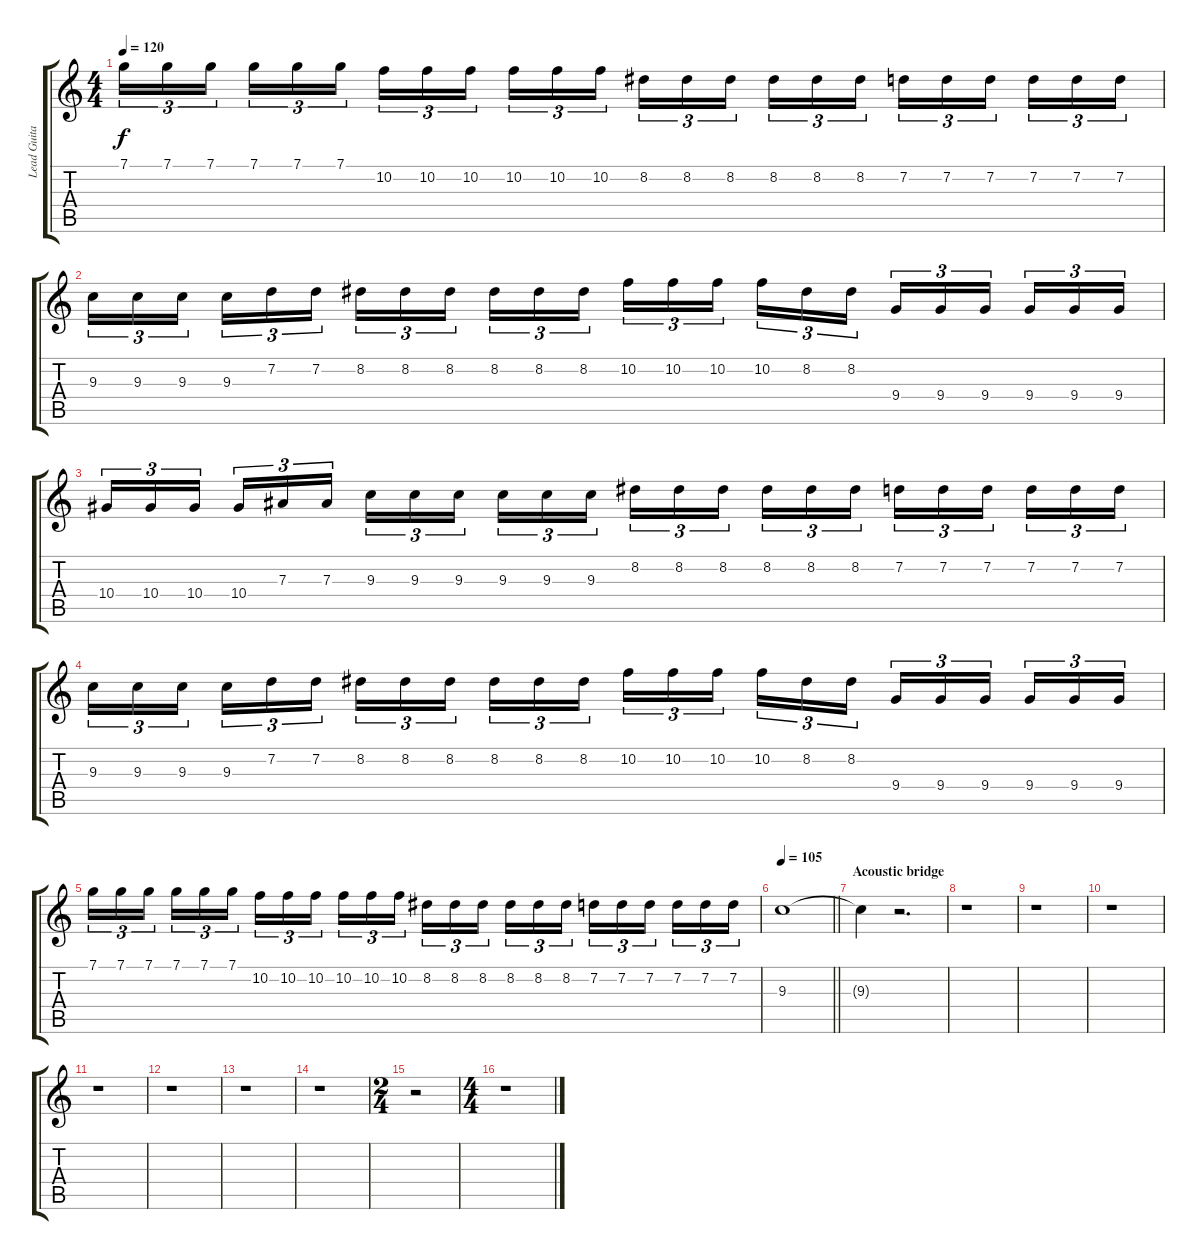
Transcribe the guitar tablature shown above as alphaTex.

\track ("Lead Guitar" "Lead Guita") {instrument overdrivenguitar}
\staff {score tabs}
\tuning (C4 G3 Eb3 Bb2 F2 C2) {hide}
\ts (4 4)
\tempo 120
\clef g2
\ks c
7.1.16{tu (3 2) dy f} 7.1.16{tu (3 2)} 7.1.16{tu (3 2)} 7.1.16{tu (3 2)} 7.1.16{tu (3 2)} 7.1.16{tu (3 2)} 10.2.16{tu (3 2)} 10.2.16{tu (3 2)} 10.2.16{tu (3 2)} 10.2.16{tu (3 2)} 10.2.16{tu (3 2)} 10.2.16{tu (3 2)} 8.2.16{tu (3 2)} 8.2.16{tu (3 2)} 8.2.16{tu (3 2)} 8.2.16{tu (3 2)} 8.2.16{tu (3 2)} 8.2.16{tu (3 2)} 7.2.16{tu (3 2)} 7.2.16{tu (3 2)} 7.2.16{tu (3 2)} 7.2.16{tu (3 2)} 7.2.16{tu (3 2)} 7.2.16{tu (3 2)} |
9.3.16{tu (3 2)} 9.3.16{tu (3 2)} 9.3.16{tu (3 2)} 9.3.16{tu (3 2)} 7.2.16{tu (3 2)} 7.2.16{tu (3 2)} 8.2.16{tu (3 2)} 8.2.16{tu (3 2)} 8.2.16{tu (3 2)} 8.2.16{tu (3 2)} 8.2.16{tu (3 2)} 8.2.16{tu (3 2)} 10.2.16{tu (3 2)} 10.2.16{tu (3 2)} 10.2.16{tu (3 2)} 10.2.16{tu (3 2)} 8.2.16{tu (3 2)} 8.2.16{tu (3 2)} 9.4.16{tu (3 2)} 9.4.16{tu (3 2)} 9.4.16{tu (3 2)} 9.4.16{tu (3 2)} 9.4.16{tu (3 2)} 9.4.16{tu (3 2)} |
10.4.16{tu (3 2)} 10.4.16{tu (3 2)} 10.4.16{tu (3 2)} 10.4.16{tu (3 2)} 7.3.16{tu (3 2)} 7.3.16{tu (3 2)} 9.3.16{tu (3 2)} 9.3.16{tu (3 2)} 9.3.16{tu (3 2)} 9.3.16{tu (3 2)} 9.3.16{tu (3 2)} 9.3.16{tu (3 2)} 8.2.16{tu (3 2)} 8.2.16{tu (3 2)} 8.2.16{tu (3 2)} 8.2.16{tu (3 2)} 8.2.16{tu (3 2)} 8.2.16{tu (3 2)} 7.2.16{tu (3 2)} 7.2.16{tu (3 2)} 7.2.16{tu (3 2)} 7.2.16{tu (3 2)} 7.2.16{tu (3 2)} 7.2.16{tu (3 2)} |
9.3.16{tu (3 2)} 9.3.16{tu (3 2)} 9.3.16{tu (3 2)} 9.3.16{tu (3 2)} 7.2.16{tu (3 2)} 7.2.16{tu (3 2)} 8.2.16{tu (3 2)} 8.2.16{tu (3 2)} 8.2.16{tu (3 2)} 8.2.16{tu (3 2)} 8.2.16{tu (3 2)} 8.2.16{tu (3 2)} 10.2.16{tu (3 2)} 10.2.16{tu (3 2)} 10.2.16{tu (3 2)} 10.2.16{tu (3 2)} 8.2.16{tu (3 2)} 8.2.16{tu (3 2)} 9.4.16{tu (3 2)} 9.4.16{tu (3 2)} 9.4.16{tu (3 2)} 9.4.16{tu (3 2)} 9.4.16{tu (3 2)} 9.4.16{tu (3 2)} |
7.1.16{tu (3 2)} 7.1.16{tu (3 2)} 7.1.16{tu (3 2)} 7.1.16{tu (3 2)} 7.1.16{tu (3 2)} 7.1.16{tu (3 2)} 10.2.16{tu (3 2)} 10.2.16{tu (3 2)} 10.2.16{tu (3 2)} 10.2.16{tu (3 2)} 10.2.16{tu (3 2)} 10.2.16{tu (3 2)} 8.2.16{tu (3 2)} 8.2.16{tu (3 2)} 8.2.16{tu (3 2)} 8.2.16{tu (3 2)} 8.2.16{tu (3 2)} 8.2.16{tu (3 2)} 7.2.16{tu (3 2)} 7.2.16{tu (3 2)} 7.2.16{tu (3 2)} 7.2.16{tu (3 2)} 7.2.16{tu (3 2)} 7.2.16{tu (3 2)} |
\tempo 105
\barLineRight lightlight
9.3.1 |
\section ("" "Acoustic bridge")
9.3{t}.4 r.2{d} |
r.1 |
r.1 |
r.1 |
r.1 |
r.1 |
r.1 |
r.1 |
\ts (2 4)
r.2 |
\ts (4 4)
r.1
